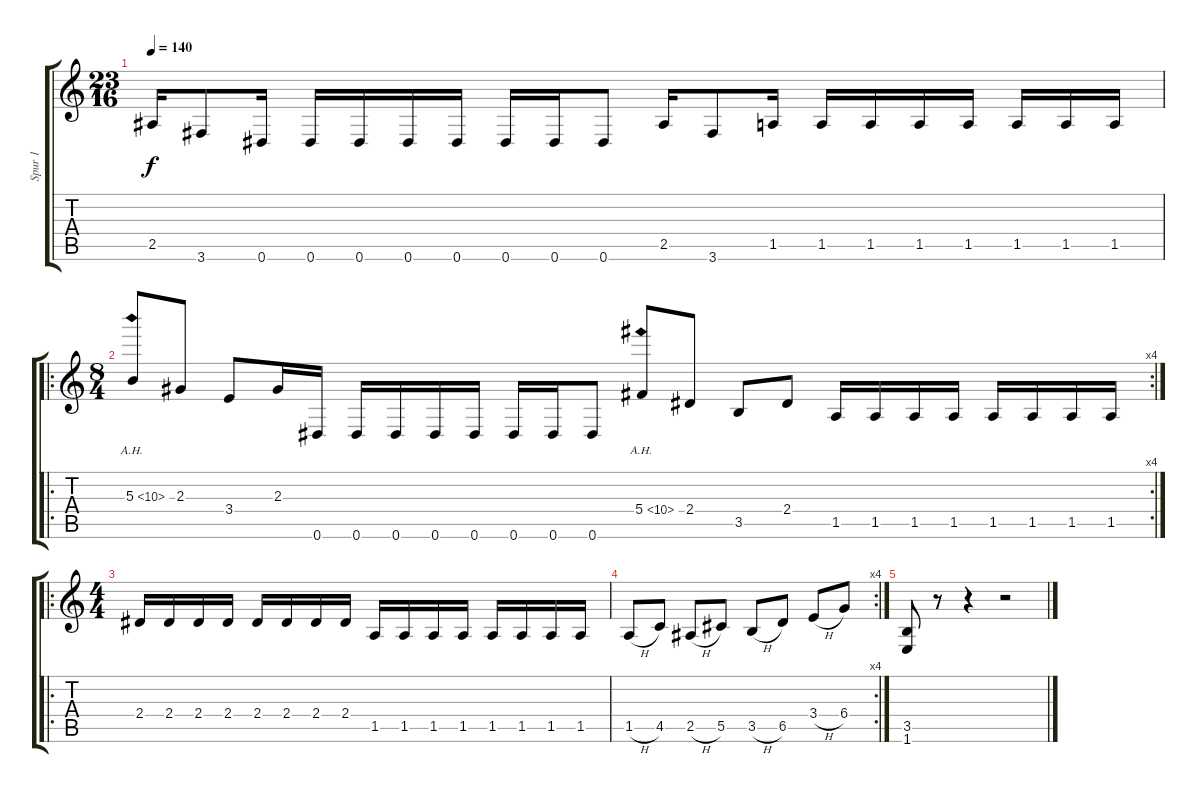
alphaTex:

\track ("Spur 1" "Spur 1") {instrument distortionguitar}
\staff {score tabs}
\tuning (Eb4 Bb3 Gb3 Db3 Ab2 Eb2) {hide}
\ts (23 16)
\tempo 140
\clef g2
\ks c
2.5.16{dy f} 3.6.8 0.6.16 0.6.16 0.6.16 0.6.16 0.6.16 0.6.16 0.6.16 0.6.8 2.5.16 3.6.8 1.5.16 1.5.16 1.5.16 1.5.16 1.5.16 1.5.16 1.5.16 1.5.16 |
\ro
\rc 4
\ts (8 4)
5.3{ah 5}.8 2.3.8 3.4.8 2.3.16 0.6.16 0.6.16 0.6.16 0.6.16 0.6.16 0.6.16 0.6.16 0.6.8 5.4{ah 5}.8 2.4.8 3.5.8 2.4.8 1.5.16 1.5.16 1.5.16 1.5.16 1.5.16 1.5.16 1.5.16 1.5.16 |
\ro
\ts (4 4)
2.4.16 2.4.16 2.4.16 2.4.16 2.4.16 2.4.16 2.4.16 2.4.16 1.5.16 1.5.16 1.5.16 1.5.16 1.5.16 1.5.16 1.5.16 1.5.16 |
\rc 4
1.5{h}.8 4.5.8 2.5{h}.8 5.5.8 3.5{h}.8 6.5.8 3.4{h}.8 6.4.8 |
(3.5 1.6).8 r.8 r.4 r.2
